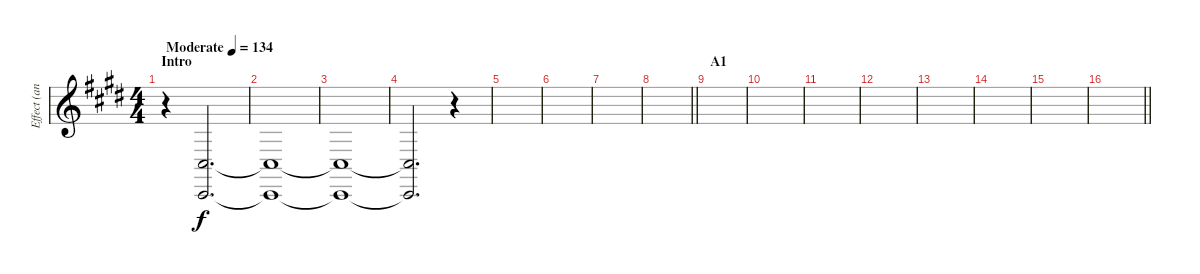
\track ("Effect (an example only)" "Effect (an") {instrument pad2warm}
\staff {score}
\tuning (E4 B3 G3 D3 A2 E2 B1) {hide}
\ts (4 4)
\section ("" "Intro")
\tempo (134 "Moderate")
\clef g2
\ks e
r.4{dy f instrument pad2warm} (4.5 2.7).2{d} |
(4.5{t} 2.7{t}).1 |
(4.5{t} 2.7{t}).1 |
(4.5{t} 2.7{t}).2{d} r.4 |
|
|
|
\barLineRight lightlight
|
\section ("" "A1")
|
|
|
|
|
|
|
\barLineRight lightlight
